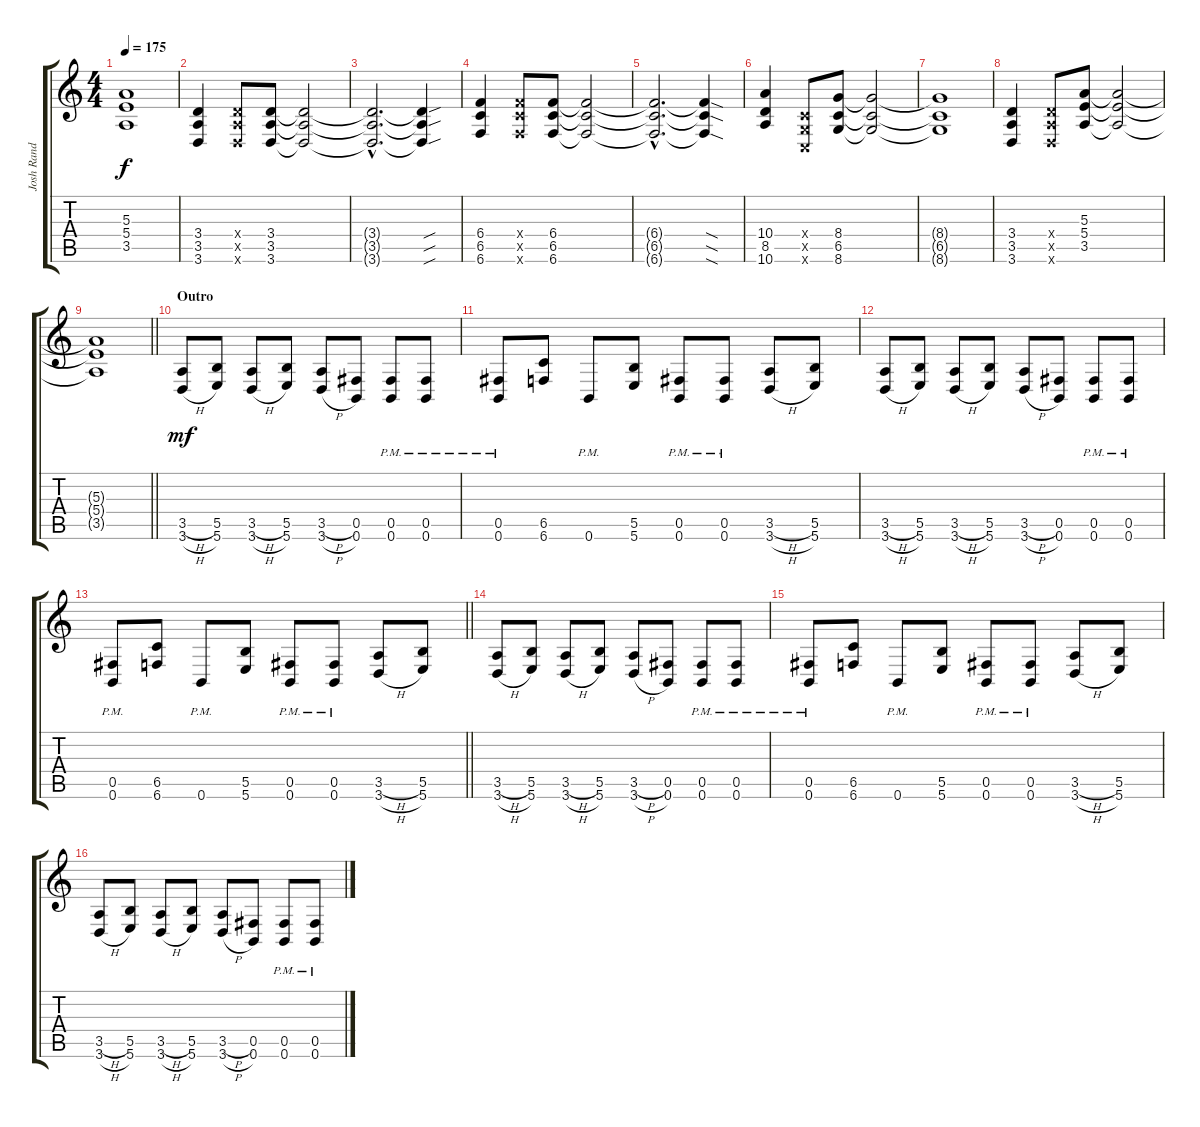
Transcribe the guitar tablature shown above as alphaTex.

\track ("Josh Rand" "Josh Rand") {instrument distortionguitar}
\staff {score tabs}
\tuning (Db4 Ab3 E3 B2 Gb2 B1) {hide}
\ts (4 4)
\tempo 175
\clef g2
\ks c
(5.3{t} 5.4{t} 3.5{t}).1{dy f} |
(3.4 3.5 3.6).4 (3.4{x} 3.5{x} 3.6{x}).8 (3.4 3.5 3.6).8 (3.4{t} 3.5{t} 3.6{t}).2 |
(3.4{hac t} 3.5{hac t} 3.6{hac t}).2{d} (3.4{sou t} 3.5{sou t} 3.6{sou t}).4 |
(6.4 6.5 6.6).4 (6.4{x} 6.5{x} 6.6{x}).8 (6.4 6.5 6.6).8 (6.4{t} 6.5{t} 6.6{t}).2 |
(6.4{hac t} 6.5{hac t} 6.6{hac t}).2{d} (6.4{sod t} 6.5{sod t} 6.6{sod t}).4 |
(10.4 8.5 10.6).4 (1.4{x} 1.5{x} 1.6{x}).8 (8.4 6.5 8.6).8 (8.4{t} 6.5{t} 8.6{t}).2 |
(8.4{t} 6.5{t} 8.6{t}).1 |
(3.4 3.5 3.6).4 (3.4{x} 3.5{x} 3.6{x}).8 (5.3 5.4 3.5).8 (5.3{t} 5.4{t} 3.5{t}).2 |
\barLineRight lightlight
(5.3{t} 5.4{t} 3.5{t}).1 |
\section ("" "Outro")
(3.5{h} 3.6{h}).8{dy mf} (5.5 5.6).8 (3.5{h} 3.6{h}).8 (5.5 5.6).8 (3.5{h} 3.6{h}).8 (0.5 0.6).8 (0.5{pm} 0.6{pm}).8 (0.5{pm} 0.6{pm}).8 |
(0.5{pm} 0.6{pm}).8 (6.5 6.6).8 0.6{pm}.8 (5.5 5.6).8 (0.5{pm} 0.6{pm}).8 (0.5{pm} 0.6{pm}).8 (3.5{h} 3.6{h}).8 (5.5 5.6).8 |
(3.5{h} 3.6{h}).8 (5.5 5.6).8 (3.5{h} 3.6{h}).8 (5.5 5.6).8 (3.5{h} 3.6{h}).8 (0.5 0.6).8 (0.5{pm} 0.6{pm}).8 (0.5{pm} 0.6{pm}).8 |
\barLineRight lightlight
(0.5{pm} 0.6{pm}).8 (6.5 6.6).8 0.6{pm}.8 (5.5 5.6).8 (0.5{pm} 0.6{pm}).8 (0.5{pm} 0.6{pm}).8 (3.5{h} 3.6{h}).8 (5.5 5.6).8 |
(3.5{h} 3.6{h}).8 (5.5 5.6).8 (3.5{h} 3.6{h}).8 (5.5 5.6).8 (3.5{h} 3.6{h}).8 (0.5 0.6).8 (0.5{pm} 0.6{pm}).8 (0.5{pm} 0.6{pm}).8 |
(0.5{pm} 0.6{pm}).8 (6.5 6.6).8 0.6{pm}.8 (5.5 5.6).8 (0.5{pm} 0.6{pm}).8 (0.5{pm} 0.6{pm}).8 (3.5{h} 3.6{h}).8 (5.5 5.6).8 |
(3.5{h} 3.6{h}).8 (5.5 5.6).8 (3.5{h} 3.6{h}).8 (5.5 5.6).8 (3.5{h} 3.6{h}).8 (0.5 0.6).8 (0.5{pm} 0.6{pm}).8 (0.5{pm} 0.6{pm}).8
